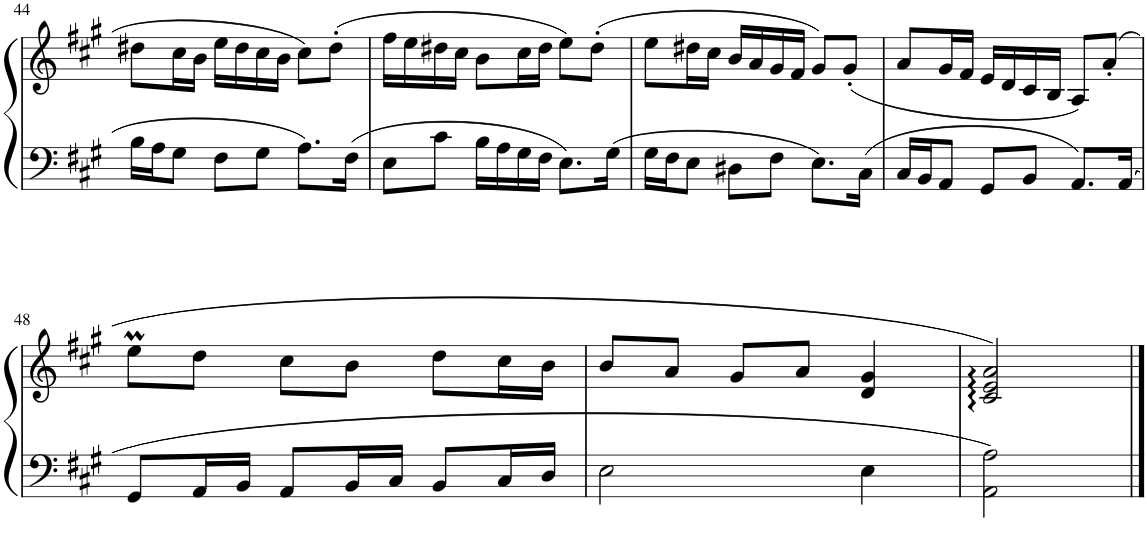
**kern	**kern
*part1	*part1
*staff2	*staff1
*I"Klawesimbel	*
*I'Klaw.	*
!!LO:PB:g=z
*clefF4	*clefG2
*k[f#c#g#]	*k[f#c#g#]
*M3/4	*M3/4
=44	=44
16B\LL	8dd#X\L
16A\J	.
8G#\J	16cc#\L
.	16b\JJ
8F#\L	16ee\LL
.	16dd#\
8G#\J	16cc#\
.	16b\JJ
8.A\L	8cc#\L
.	(8dd#'\J
16F#\Jk	.
=45	=45
8E\L	16ff#\LL
.	16ee\
8c#\J	16dd#X\
.	16cc#\JJ
16B\LL	8b\L
16A\	.
16G#\	16cc#\L
16F#\JJ	16dd#\JJ
8.E\L	8ee\L)
.	(8dd#'\J
16G#\Jk	.
=46	=46
16G#\LL	8ee\L
16F#\J	.
8E\J	16dd#X\L
.	16cc#\JJ
8D#X\L	16b/LL
.	16a/
8F#\J	16g#/
.	16f#/JJ
8.E\L	8g#/L)
.	(8g#'/J
16C#\Jk	.
=47	=47
16C#/LL	8a/L
16BB/J	.
8AA/J	16g#/L
.	16f#/JJ
8GG#/L	16e/LL
.	16d/
8BB/J	16c#/
.	16B/JJ
8.AA/L	8A/L)
.	(8a'/J
16AA/Jk	.
!!LO:LB:g=z
=48	=48
8GG#/L	8eeM\L
16AA/L	8dd\J
16BB/JJ	.
8AA/L	8cc#\L
16BB/L	8b\J
16C#/JJ	.
8BB/L	8dd\L
16C#/L	16cc#\L
16D/JJ	16b\JJ
=49	=49
2E\	8b/L
.	8a/J
.	8g#/L
.	8a/J
4E\	4d/ 4g#/
=50	=50
2AA\ 2A\	2c#/: 2e/: 2a/:)
==	==
*-	*-
